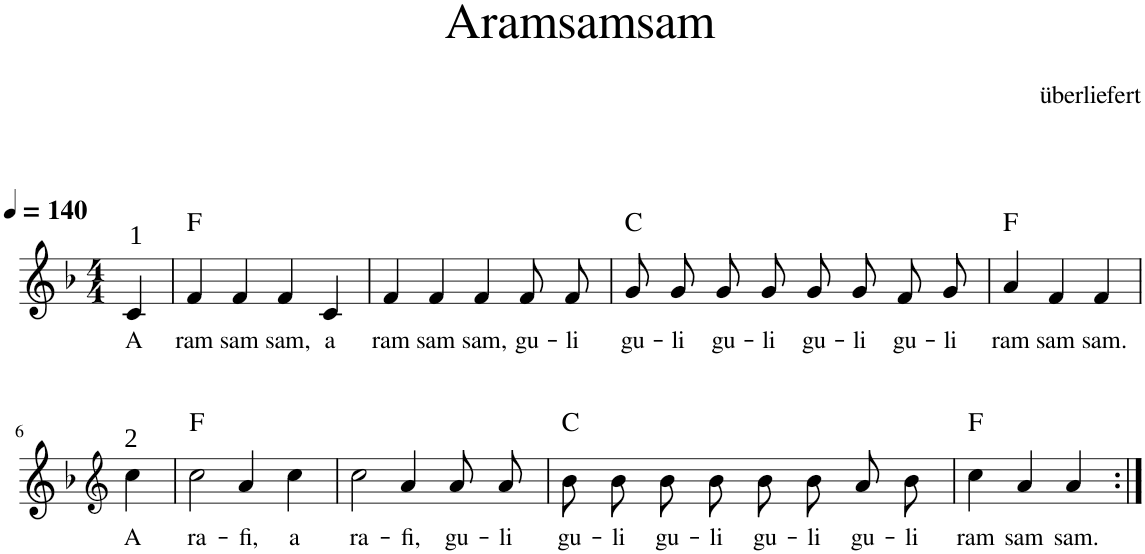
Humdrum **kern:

**kern	**text	**harte
*part1	*part1	*part1
*staff1	*staff1	*
*I"unbenannt1	*	*
*clefG2	*	*
*k[b-]	*	*
*M4/4	*	*
*MM140	*	*
=1	=1	=1
!LO:TX:a:t=1	!	!
!	!LO:LY:b	!
4c/	A	.
=2	=2	=2
!	!LO:LY:b	!
4f/	ram	F:maj
!	!LO:LY:b	!
4f/	sam	.
!	!LO:LY:b	!
4f/	sam,	.
!	!LO:LY:b	!
4c/	a	.
=3	=3	=3
!	!LO:LY:b	!
4f/	ram	.
!	!LO:LY:b	!
4f/	sam	.
!	!LO:LY:b	!
4f/	sam,	.
!	!LO:LY:b	!
8f/L	gu-	.
!	!LO:LY:b	!
8f/J	li	.
=4	=4	=4
!	!LO:LY:b	!
8g/L	gu-	C:maj
!	!LO:LY:b	!
8g/J	li	.
!	!LO:LY:b	!
8g/L	gu-	.
!	!LO:LY:b	!
8g/J	li	.
!	!LO:LY:b	!
8g/L	gu-	.
!	!LO:LY:b	!
8g/J	li	.
!	!LO:LY:b	!
8f/L	gu-	.
!	!LO:LY:b	!
8g/J	li	.
=5	=5	=5
!	!LO:LY:b	!
4a/	ram	F:maj
!	!LO:LY:b	!
4f/	sam	.
!	!LO:LY:b	!
4f/	sam.	.
!!LO:LB:g=z
=6	=6	=6
*clefG2	*	*
!LO:TX:a:t=2	!	!
!	!LO:LY:b	!
4cc\	A	.
=7	=7	=7
!	!LO:LY:b	!
2cc\	ra-	F:maj
!	!LO:LY:b	!
4a/	fi,	.
!	!LO:LY:b	!
4cc\	a	.
=8	=8	=8
!	!LO:LY:b	!
2cc\	ra-	.
!	!LO:LY:b	!
4a/	fi,	.
!	!LO:LY:b	!
8a/L	gu-	.
!	!LO:LY:b	!
8a/J	li	.
=9	=9	=9
!	!LO:LY:b	!
8b-\L	gu-	C:maj
!	!LO:LY:b	!
8b-\J	li	.
!	!LO:LY:b	!
8b-\L	gu-	.
!	!LO:LY:b	!
8b-\J	li	.
!	!LO:LY:b	!
8b-\L	gu-	.
!	!LO:LY:b	!
8b-\J	li	.
!	!LO:LY:b	!
8a/L	gu-	.
!	!LO:LY:b	!
8b-/J	li	.
=10	=10	=10
!	!LO:LY:b	!
4cc\	ram	F:maj
!	!LO:LY:b	!
4a/	sam	.
!	!LO:LY:b	!
4a/	sam.	.
=:|!	=:|!	=:|!
*-	*-	*-
